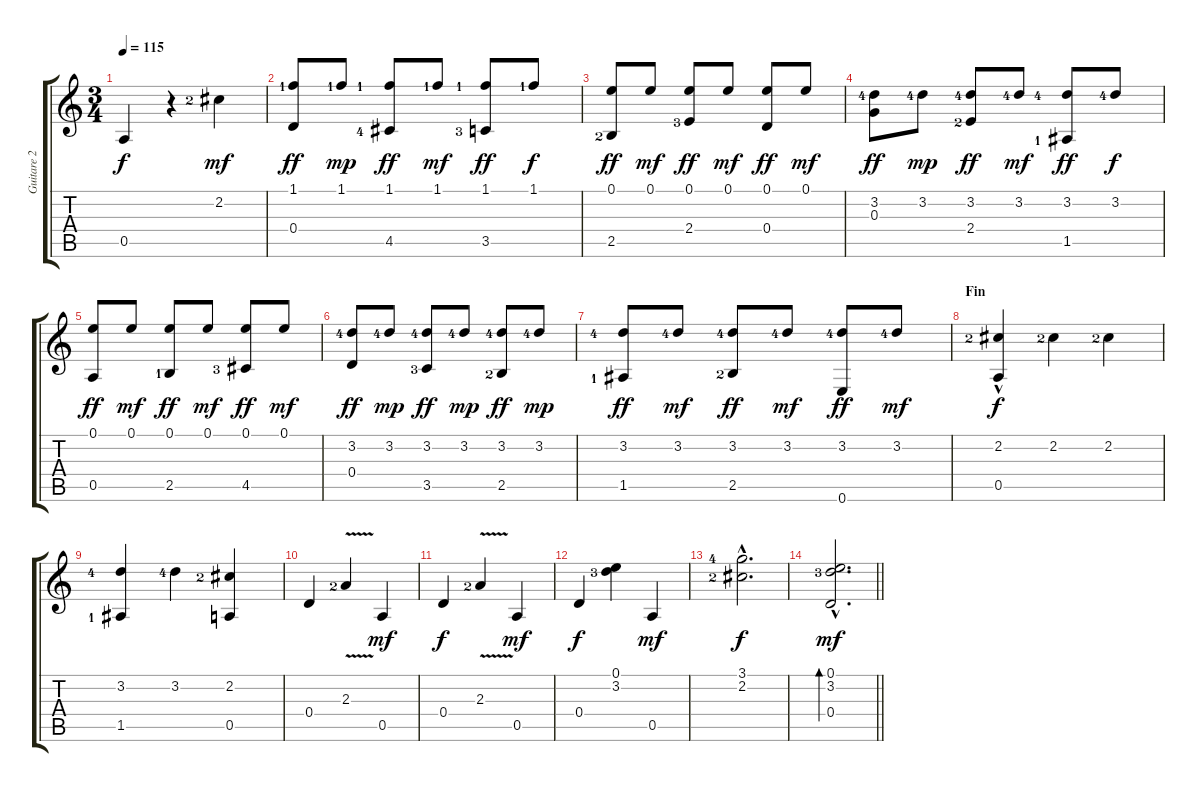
\track ("Guitare 2" "Guitare 2") {instrument acousticguitarnylon}
\staff {score tabs}
\tuning (E4 B3 G3 D3 A2 E2) {hide}
\ts (3 4)
\tempo 115
\clef g2
\ks c
0.5.4{dy f} r.4 2.2{lf 3}.4{dy mf} |
(1.1{lf 2} 0.4).8{dy ff} 1.1{lf 2}.8{dy mp} (1.1{lf 2} 4.5{lf 5}).8{dy ff} 1.1{lf 2}.8{dy mf} (1.1{lf 2} 3.5{lf 4}).8{dy ff} 1.1{lf 2}.8{dy f} |
(0.1 2.5{lf 3}).8{dy ff} 0.1.8{dy mf} (0.1 2.4{lf 4}).8{dy ff} 0.1.8{dy mf} (0.1 0.4).8{dy ff} 0.1.8{dy mf} |
(3.2{lf 5} 0.3).8{dy ff} 3.2{lf 5}.8{dy mp} (3.2{lf 5} 2.4{lf 3}).8{dy ff} 3.2{lf 5}.8{dy mf} (3.2{lf 5} 1.5{lf 2}).8{dy ff} 3.2{lf 5}.8{dy f} |
(0.1 0.5).8{dy ff} 0.1.8{dy mf} (0.1 2.5{lf 2}).8{dy ff} 0.1.8{dy mf} (0.1 4.5{lf 4}).8{dy ff} 0.1.8{dy mf} |
(3.2{lf 5} 0.4).8{dy ff} 3.2{lf 5}.8{dy mp} (3.2{lf 5} 3.5{lf 4}).8{dy ff} 3.2{lf 5}.8{dy mp} (3.2{lf 5} 2.5{lf 3}).8{dy ff} 3.2{lf 5}.8{dy mp} |
(3.2{lf 5} 1.5{lf 2}).8{dy ff} 3.2{lf 5}.8{dy mf} (3.2{lf 5} 2.5{lf 3}).8{dy ff} 3.2{lf 5}.8{dy mf} (3.2{lf 5} 0.6).8{dy ff} 3.2{lf 5}.8{dy mf} |
\section ("" "Fin")
(2.2{lf 3} 0.5{hac}).4{dy f} 2.2{lf 3}.4 2.2{lf 3}.4 |
(3.2{lf 5} 1.5{lf 2}).4 3.2{lf 5}.4 (2.2{lf 3} 0.5).4 |
0.4.4 2.3{v lf 3}.4 0.5.4{dy mf} |
0.4.4{dy f} 2.3{v lf 3}.4 0.5.4{dy mf} |
0.4.4{dy f} (0.1 3.2{lf 4}).4 0.5.4{dy mf} |
(3.1{hac lf 5} 2.2{hac lf 3}).2{d dy f} |
\barLineRight lightlight
(0.1{hac} 3.2{hac lf 4} 0.4{hac}).2{d bd 60 dy mf}
